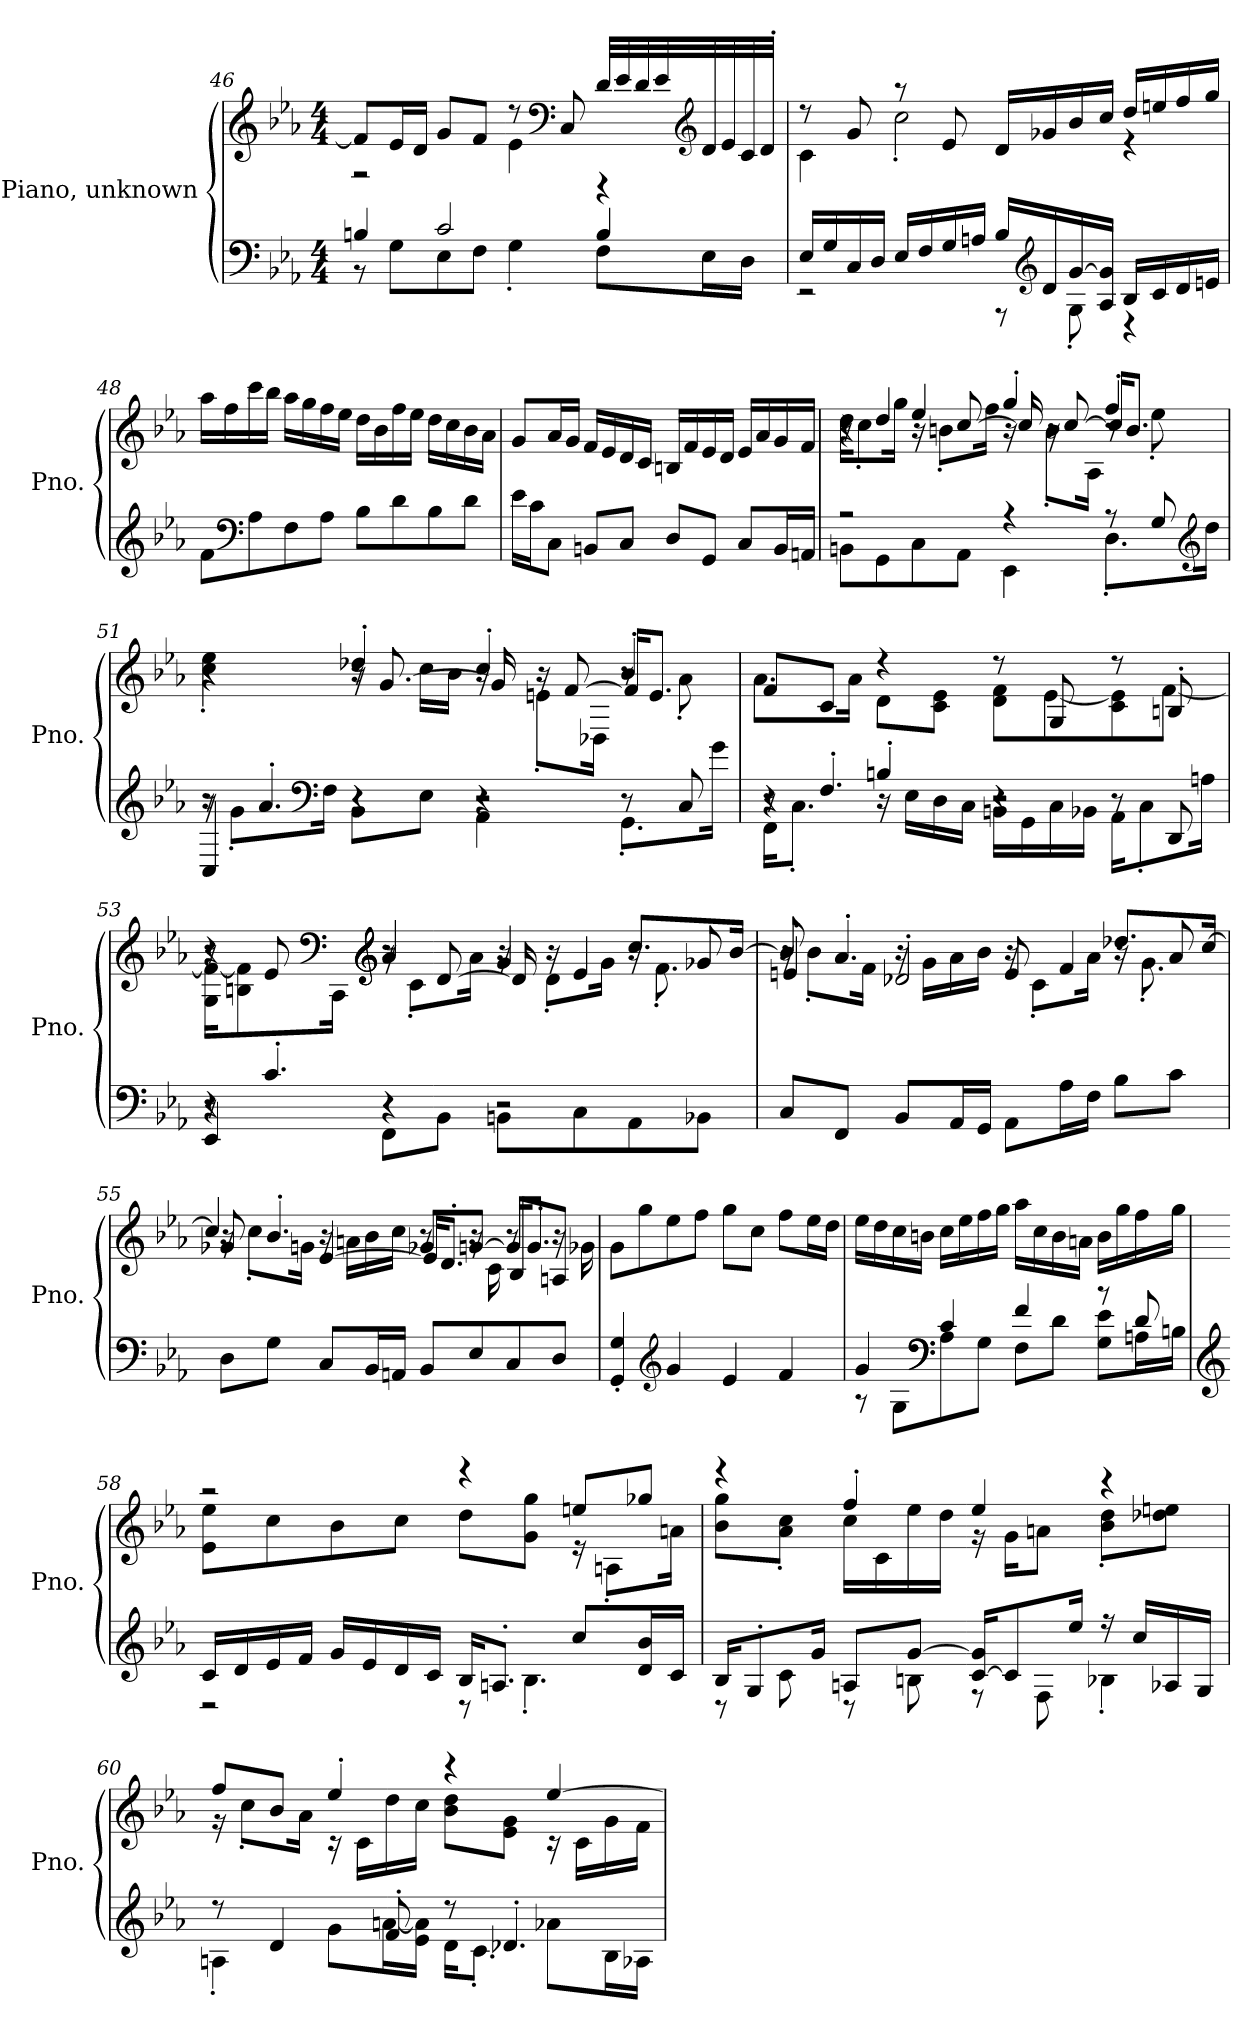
**kern	**kern
*part1	*part1
*staff2	*staff1
*I"Piano, unknown	*
*I'Pno.	*
!!LO:LB:g=z
*clefF4	*clefG2
*k[b-e-a-]	*k[b-e-a-]
*M4/4	*M4/4
=46	=46
*^	*^
4Bn/	8r	8f/L]	2r
.	8G\L	16e-/L	.
.	.	16d/JJ	.
2c/	8E-\	8g/L	.
.	8F\J	8f/J	.
.	4G'\	8r	4e-\
*	*	*clefF4	*
.	.	8C/	.
4B/	8F\L	32d/LLL	4r
.	.	32e-/	.
.	.	32d/	.
.	.	32e-/	.
*	*	*clefG2	*
.	16E-\L	32d/	.
.	.	32e-/	.
.	16D\JJ	32c/	.
.	.	32d'/JJJ	.
=47	=47	=47	=47
16E-/LL	2r	8r	4c\
16G/	.	.	.
16C/	.	8g/	.
16D/JJ	.	.	.
16E-/LL	.	8r	2cc'\
16F/	.	.	.
16G/	.	8e-/	.
16An/JJ	.	.	.
16B-/LL	8r	16d/LL	.
*clefG2	*	*	*
16d/	.	16g-X/	.
[16g/	8G'\	16b-/	.
16A/ 16g/]JJ	.	16cc/JJ	.
16B-/LL	4r	16dd/LL	4r
16c/	.	16een/	.
16d/	.	16ff/	.
16en/JJ	.	16gg/JJ	.
*v	*v	*	*
*	*v	*v
!!LO:LB:g=z
=48	=48
8f\L	16aa-\LL
.	16ff\
*clefF4	*
8A-\	16ccc\
.	16bb-\JJ
8F\	16aa-\LL
.	16gg\
8A-\J	16ff\
.	16ee-\JJ
8B-\L	16dd\LL
.	16b-\
8d\	16ff\
.	16ee-\JJ
8B-\	16dd\LL
.	16cc\
8d\J	16b-\
.	16a-\JJ
=49	=49
16e-\LL	8g/L
16c\J	.
8C\J	16a-/L
.	16g/JJ
8BBn/L	16f/LL
.	16e-/
8C/J	16d/
.	16c/JJ
8D/L	16Bn/LL
.	16f/
8GG/J	16e-/
.	16d/JJ
8C/L	16e-/LL
.	16a-/
16BB/L	16g/
16AAn/JJ	16f/JJ
!!LO:LB:g=z
=50	=50
*^	*^
*	*	*	*^
2r	8BBn\L	4r	16dd\KL	8r
.	.	.	8cc'\	.
.	8GG\	.	.	4dd/
.	.	.	16gg\Jk	.
.	8C\	4ee-/	16r	.
.	.	.	8bn'\L	.
.	8AA-\J	.	.	[8cc/
.	.	.	16ff\Jk	.
4r	4EE-\	4gg'/	16r	16cc/]
.	.	.	8b'\L	16r
.	.	.	.	[8cc/
.	.	.	16A-\Jk	.
8r	8.D'\L	4ff'/	8r	16cc/KL]
.	.	.	.	8.b/J
8G/	.	.	8ee-'\	.
*clefG2	*	*	*	*
.	16dd\Jk	.	.	.
!!LO:PB:g=z	!!	!!
=51	=51	=51	=51	=51
*	*^	*	*	*
8r	16r	4C/	4r	4cc\' 4ee-\'	4r
.	8g'\L	.	.	.	.
4.a-'/	.	.	.	.	.
*clefF4	*	*	*	*	*
.	16F\Jk	.	.	.	.
.	8BB-\L	4r	4dd-X'/	8r	16r
.	.	.	.	.	[8.g/
.	8E-\J	.	.	16cc\LL	.
.	.	.	.	16b-\JJ	.
2r	4AA-\	4r	4cc'/	16r	16g/]
.	.	.	.	8en'\L	16r
.	.	.	.	.	[8f/
.	.	.	.	16D-X\Jk	.
.	8.GG'\L	8r	4b-'/	8r	16f/KL]
.	.	.	.	.	8.e/J
.	.	8C/	.	8a-'\	.
.	16g\Jk	.	.	.	.
*	*	*	*	*v	*v
=52	=52	=52	=52	=52
4r	16FF\KL	8r	8f/L	8.a-\L
.	8.C'\J	.	.	.
.	.	4.F'/	8c/J	.
.	.	.	.	16a-\Jk
4Bn'/	16r	.	4r	8d\L
.	16E-\LL	.	.	.
.	16D\	.	.	8c\ 8e-\J
.	16C\JJ	.	.	.
2r	16BBn\LL	4r	8r	8d\ 8f\L
.	16GG\	.	.	.
.	16C\	.	8G/	[8e-\
.	16BB-X\JJ	.	.	.
.	16AA-\KL	8r	8r	8c\ 8e-\]
.	8C'\	.	.	.
.	.	8DD/	8Bn'/	[8f\J
.	16An\Jk	.	.	.
!!LO:LB:g=z
=53	=53	=53	=53	=53
*	*	*	*	*^
8r	4r	4EE-/	8r	16G\ 16f\_KL	4r
.	.	.	.	8Bn\ 8f\]	.
4.c'/	.	.	8e-/	.	.
*	*	*	*clefF4	*	*
.	.	.	.	16CC\Jk	.
*	*	*	*clefG2	*	*
.	8FF\L	4r	4a-/	16r	8r
.	.	.	.	8c'\L	.
.	8BB-\J	.	.	.	[8d/
.	.	.	.	16a-\Jk	.
2r	8BBn\L	2r	4g/	16r	16d/]
.	.	.	.	8d'\L	16r
.	8C\	.	.	.	4e-/
.	.	.	.	16g\Jk	.
.	8AA-\	.	8.cc/L	16r	.
.	.	.	.	8.f'\	.
.	8BB-X\J	.	.	.	8g-X/
.	.	.	[16b-/Jk	.	.
*v	*v	*v	*	*	*
=54	=54	=54	=54
8C/L	8b-/]	16r	4en'/
.	.	8b-'\L	.
8FF/J	4.a-'/	.	.
.	.	16f\Jk	.
8BB-/L	.	16r	2d-X'/
.	.	16g\LL	.
16AA-/L	.	16a-\	.
16GG/JJ	.	16b-\JJ	.
8AA-\L	8e/	16r	.
.	.	8c'\L	.
16A-\L	4f/	.	.
16F\JJ	.	16a-\Jk	.
8B-\L	.	16r	8.dd-X/L
.	.	8.g'\	.
8c\J	8a-/	.	.
.	.	.	[16cc/Jk
!!LO:LB:g=z	!!	!!
=55	=55	=55	=55
8D\L	8g-X/	16r	4cc/]
.	.	8cc'\L	.
8G\J	4.b-'/	.	.
.	.	16gn\Jk	.
8C/L	.	16r	[4e-/
.	.	16an\LL	.
16BB-/L	.	16b-\	.
16AAn/JJ	.	16cc\JJ	.
8BB-/L	8g-X/L	8r	16e-/KL]
.	.	.	8.d'/J
8E-/	[8gn/J	16r	.
.	.	16c\	.
8C/	16g/KL]	8r	8B-/L
.	8.g'/J	.	.
8D/J	.	16r	8An/J
.	.	16g-X\	.
*	*v	*v	*v
=56	=56
4GG/' 4G/'	8g\L
.	8gg\
*clefG2	*
4g/	8ee-\
.	8ff\J
4e-/	8gg\L
.	8cc\J
4f/	8ff\L
.	16ee-\L
.	16dd\JJ
!!LO:LB:g=z
=57	=57
*^	*
4g/	8r	16ee-\LL
.	.	16dd\
.	8G\L	16cc\
.	.	16bn\JJ
*clefF4	*	*
4c/	8A-\	16cc\LL
.	.	16ee-\
.	8G\J	16ff\
.	.	16gg\JJ
4f/	8F\L	16aa-\LL
.	.	16cc\
.	8d\J	16b\
.	.	16an\JJ
8r	8G\ 8e-\L	16b\LL
.	.	16gg\
8d/	16An\L	16ff\
.	16Bn\JJ	16gg\JJ
=58	=58	=58
*clefG2	*	*
*	*	*^
16c/LL	2r	2r	8e-\ 8ee-\L
16d/	.	.	.
16e-/	.	.	8cc\
16f/JJ	.	.	.
16g/LL	.	.	8b-\
16e-/	.	.	.
16d/	.	.	8cc\J
16c/JJ	.	.	.
16B-/KL	8r	4r	8dd\L
8.An'/J	.	.	.
.	4.B-'\	.	8g\ 8gg\J
8cc/L	.	8een/L	16r
.	.	.	8An'\L
16d/ 16b-/L	.	8gg-X/J	.
16c/JJ	.	.	16an\Jk
!!LO:LB:g=z	!!
=59	=59	=59	=59
16B-/KL	8r	4r	8b-\ 8gg\L
8G'/	.	.	.
.	8c\	.	8a-\' 8cc\'J
16g/Jk	.	.	.
8An/L	8r	4ff'/	16cc\LL
.	.	.	16c\
[8g/J	8Bn\	.	16ee-\
.	.	.	16dd\JJ
[16c/ 16g/]KL	8r	4ee-/	16r
8c/]	.	.	16g\KL
.	8F\	.	8an\J
16ee-/Jk	.	.	.
16r	4B-X'\	4r	8b-\' 8dd\'L
16cc/LL	.	.	.
16A-X/	.	.	8dd-X\ 8een\J
16G/JJ	.	.	.
=60	=60	=60	=60
8r	4An'\	8ff/L	16r
.	.	.	8cc'\L
4d/	.	8b-/J	.
.	.	.	16a-\Jk
.	8g\L	4ee-'/	16r
.	.	.	16c\LL
8f'/	[16an\L	.	16dd\
.	16e-\ 16a\]JJ	.	16cc\JJ
8r	16d\KL	4r	8b-\ 8dd\L
.	8.c'\J	.	.
4.d-X'/	.	.	8e-\ 8g\J
.	8a-X\L	[4ee-/	16r
.	.	.	16c\LL
.	16B-\L	.	16g\
.	16A-X\JJ	.	16f\JJ
*v	*v	*	*
*	*v	*v
=	=
*-	*-
